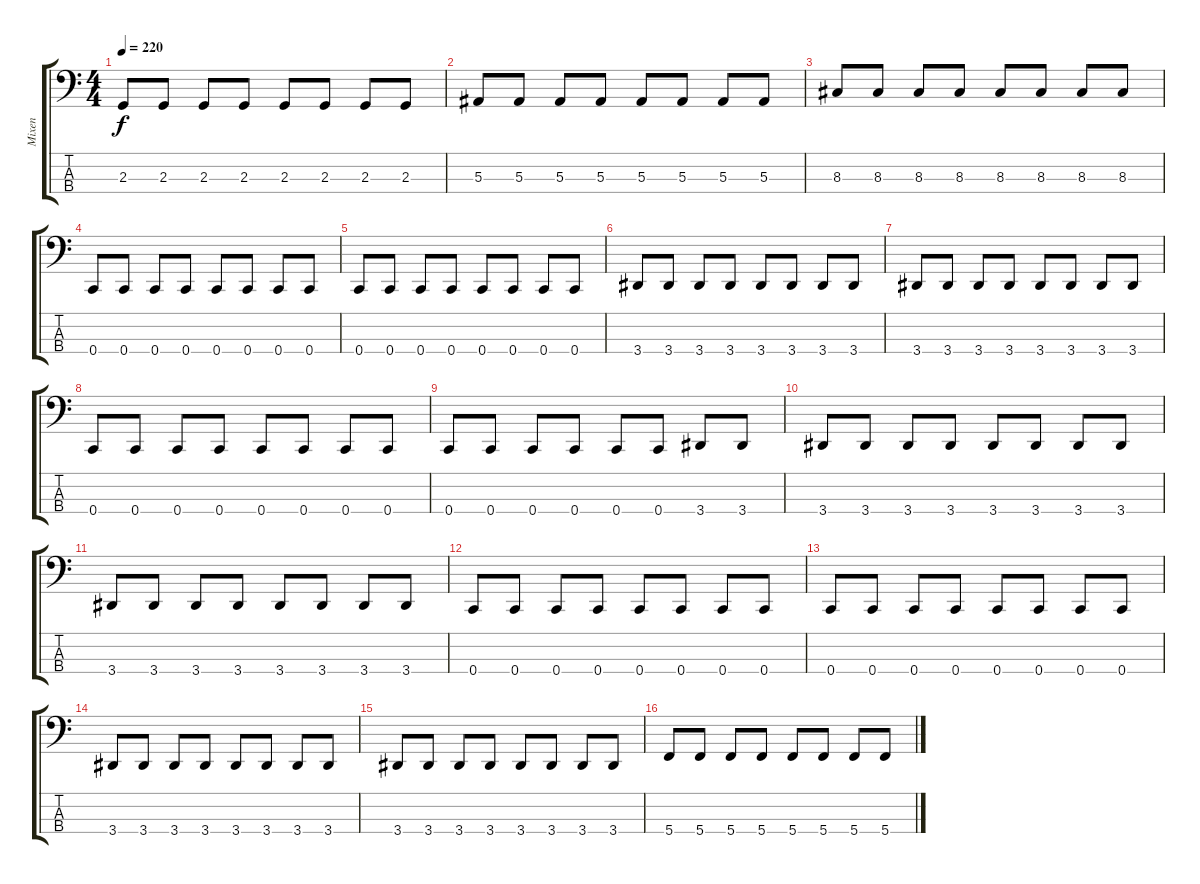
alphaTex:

\track ("Mixen" "Mixen") {instrument electricbasspick}
\staff {score tabs}
\tuning (Eb2 Bb1 F1 C1) {hide}
\ts (4 4)
\tempo 220
\clef f4
\ks c
2.3.8{dy f} 2.3.8 2.3.8 2.3.8 2.3.8 2.3.8 2.3.8 2.3.8 |
5.3.8 5.3.8 5.3.8 5.3.8 5.3.8 5.3.8 5.3.8 5.3.8 |
8.3.8 8.3.8 8.3.8 8.3.8 8.3.8 8.3.8 8.3.8 8.3.8 |
0.4.8 0.4.8 0.4.8 0.4.8 0.4.8 0.4.8 0.4.8 0.4.8 |
0.4.8 0.4.8 0.4.8 0.4.8 0.4.8 0.4.8 0.4.8 0.4.8 |
3.4.8 3.4.8 3.4.8 3.4.8 3.4.8 3.4.8 3.4.8 3.4.8 |
3.4.8 3.4.8 3.4.8 3.4.8 3.4.8 3.4.8 3.4.8 3.4.8 |
0.4.8 0.4.8 0.4.8 0.4.8 0.4.8 0.4.8 0.4.8 0.4.8 |
0.4.8 0.4.8 0.4.8 0.4.8 0.4.8 0.4.8 3.4.8 3.4.8 |
3.4.8 3.4.8 3.4.8 3.4.8 3.4.8 3.4.8 3.4.8 3.4.8 |
3.4.8 3.4.8 3.4.8 3.4.8 3.4.8 3.4.8 3.4.8 3.4.8 |
0.4.8 0.4.8 0.4.8 0.4.8 0.4.8 0.4.8 0.4.8 0.4.8 |
0.4.8 0.4.8 0.4.8 0.4.8 0.4.8 0.4.8 0.4.8 0.4.8 |
3.4.8 3.4.8 3.4.8 3.4.8 3.4.8 3.4.8 3.4.8 3.4.8 |
3.4.8 3.4.8 3.4.8 3.4.8 3.4.8 3.4.8 3.4.8 3.4.8 |
5.4.8 5.4.8 5.4.8 5.4.8 5.4.8 5.4.8 5.4.8 5.4.8
